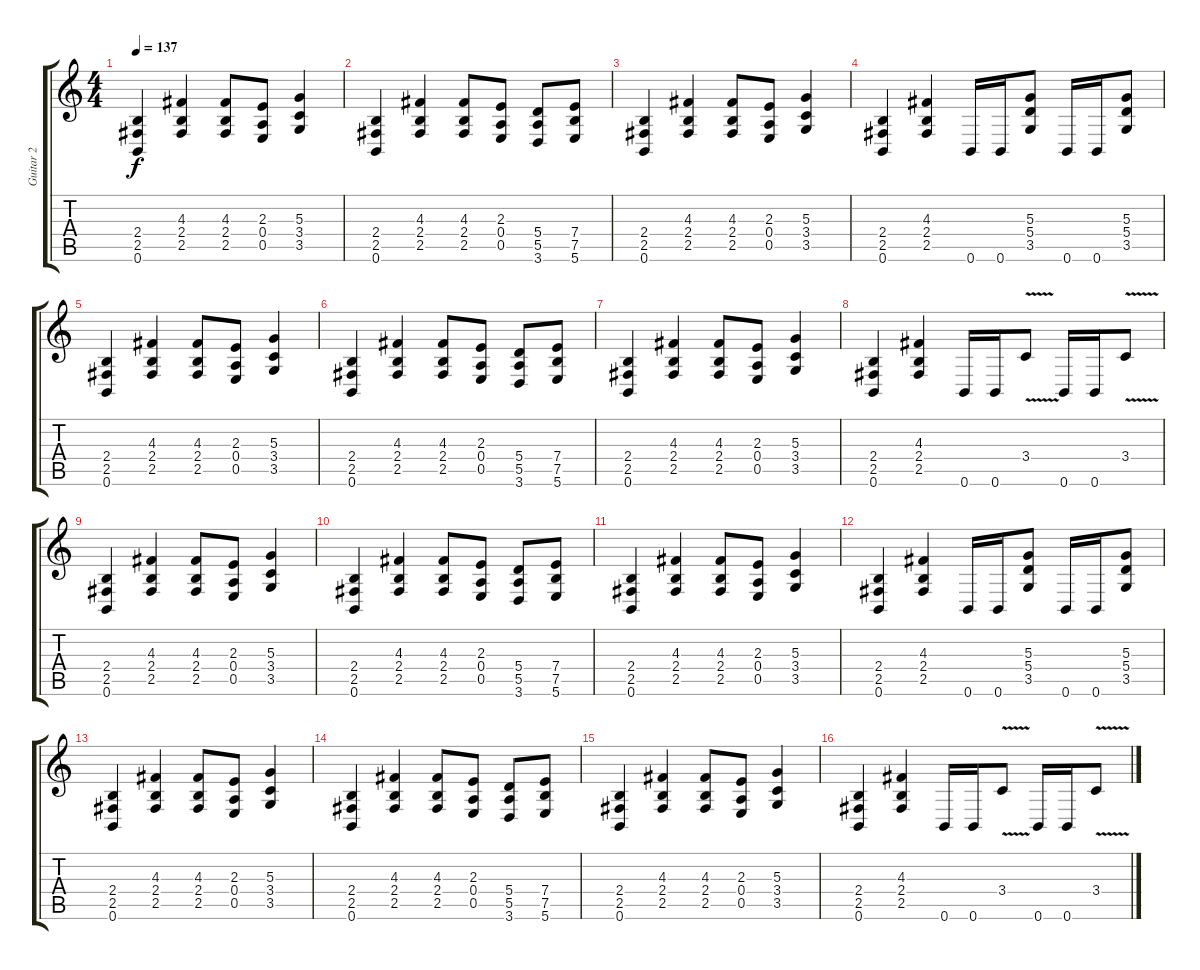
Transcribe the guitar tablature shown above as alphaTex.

\track ("Guitar 2" "Guitar 2") {instrument distortionguitar}
\staff {score tabs}
\tuning (B3 G3 D3 A2 E2 B1) {hide}
\ts (4 4)
\tempo 137
\clef g2
\ks c
(2.4 2.5 0.6).4{dy f} (4.3 2.4 2.5).4 (4.3 2.4 2.5).8 (2.3 0.4 0.5).8 (5.3 3.4 3.5).4 |
(2.4 2.5 0.6).4 (4.3 2.4 2.5).4 (4.3 2.4 2.5).8 (2.3 0.4 0.5).8 (5.4 5.5 3.6).8 (7.4 7.5 5.6).8 |
(2.4 2.5 0.6).4 (4.3 2.4 2.5).4 (4.3 2.4 2.5).8 (2.3 0.4 0.5).8 (5.3 3.4 3.5).4 |
(2.4 2.5 0.6).4 (4.3 2.4 2.5).4 0.6.16 0.6.16 (5.3 5.4 3.5).8 0.6.16 0.6.16 (5.3 5.4 3.5).8 |
(2.4 2.5 0.6).4 (4.3 2.4 2.5).4 (4.3 2.4 2.5).8 (2.3 0.4 0.5).8 (5.3 3.4 3.5).4 |
(2.4 2.5 0.6).4 (4.3 2.4 2.5).4 (4.3 2.4 2.5).8 (2.3 0.4 0.5).8 (5.4 5.5 3.6).8 (7.4 7.5 5.6).8 |
(2.4 2.5 0.6).4 (4.3 2.4 2.5).4 (4.3 2.4 2.5).8 (2.3 0.4 0.5).8 (5.3 3.4 3.5).4 |
(2.4 2.5 0.6).4 (4.3 2.4 2.5).4 0.6.16 0.6.16 3.4{v}.8 0.6.16 0.6.16 3.4{v}.8 |
(2.4 2.5 0.6).4 (4.3 2.4 2.5).4 (4.3 2.4 2.5).8 (2.3 0.4 0.5).8 (5.3 3.4 3.5).4 |
(2.4 2.5 0.6).4 (4.3 2.4 2.5).4 (4.3 2.4 2.5).8 (2.3 0.4 0.5).8 (5.4 5.5 3.6).8 (7.4 7.5 5.6).8 |
(2.4 2.5 0.6).4 (4.3 2.4 2.5).4 (4.3 2.4 2.5).8 (2.3 0.4 0.5).8 (5.3 3.4 3.5).4 |
(2.4 2.5 0.6).4 (4.3 2.4 2.5).4 0.6.16 0.6.16 (5.3 5.4 3.5).8 0.6.16 0.6.16 (5.3 5.4 3.5).8 |
(2.4 2.5 0.6).4 (4.3 2.4 2.5).4 (4.3 2.4 2.5).8 (2.3 0.4 0.5).8 (5.3 3.4 3.5).4 |
(2.4 2.5 0.6).4 (4.3 2.4 2.5).4 (4.3 2.4 2.5).8 (2.3 0.4 0.5).8 (5.4 5.5 3.6).8 (7.4 7.5 5.6).8 |
(2.4 2.5 0.6).4 (4.3 2.4 2.5).4 (4.3 2.4 2.5).8 (2.3 0.4 0.5).8 (5.3 3.4 3.5).4 |
(2.4 2.5 0.6).4 (4.3 2.4 2.5).4 0.6.16 0.6.16 3.4{v}.8 0.6.16 0.6.16 3.4{v}.8
